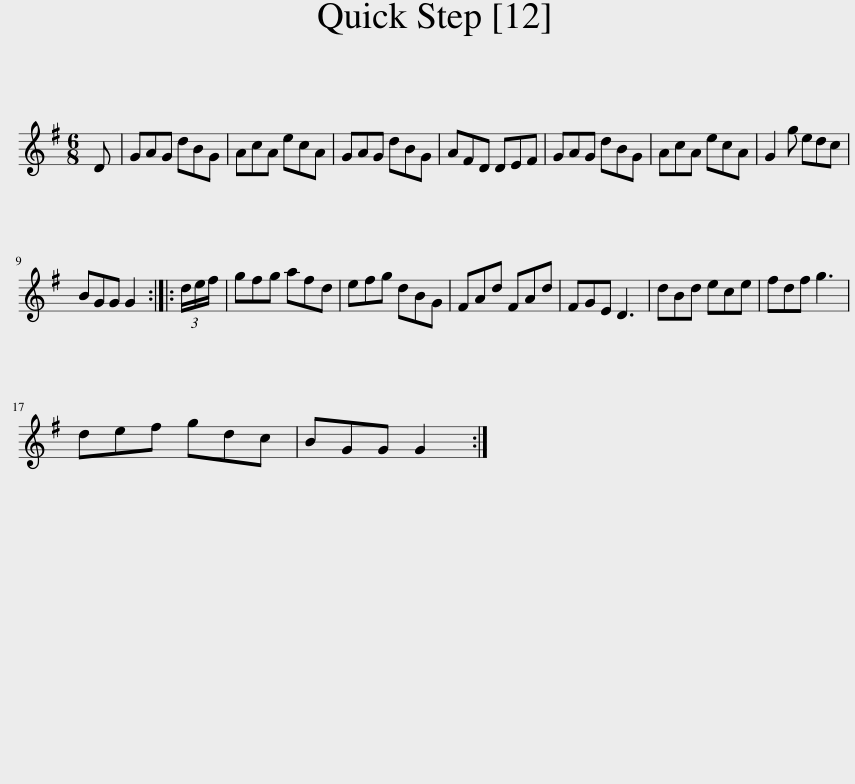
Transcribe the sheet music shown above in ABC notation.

X:1
L:1/8
M:6/8
I:linebreak $
K:G
V:1 treble
V:1
 D | GAG dBG | AcA ecA | GAG dBG | AFD DEF | %5
 GAG dBG | AcA ecA | G2 g edc |$ BGG G2 :: (3d/e/f/ | %10
 gfg afd | efg dBG | FAd FAd | FGE D3 | dBd ece | %15
 fdf g3 |$ def gdc | BGG G2 :| %18
